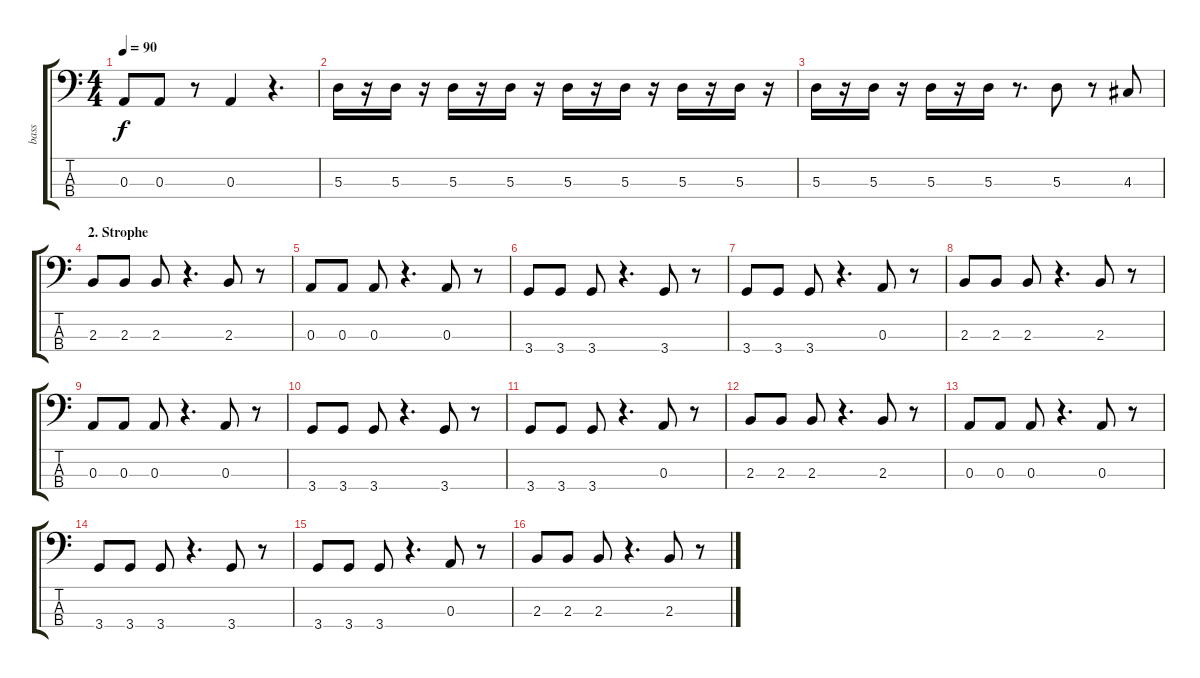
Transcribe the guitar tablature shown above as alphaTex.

\track ("bass" "bass") {instrument electricbassfinger}
\staff {score tabs}
\tuning (G2 D2 A1 E1) {hide}
\ts (4 4)
\tempo 90
\clef f4
\ks c
0.3.8{dy f} 0.3.8 r.8 0.3.4 r.4{d} |
5.3.16 r.16 5.3.16 r.16 5.3.16 r.16 5.3.16 r.16 5.3.16 r.16 5.3.16 r.16 5.3.16 r.16 5.3.16 r.16 |
5.3.16 r.16 5.3.16 r.16 5.3.16 r.16 5.3.16 r.8{d} 5.3.8 r.8 4.3.8 |
\section ("" "2. Strophe")
2.3.8{volume 9} 2.3.8 2.3.8 r.4{d} 2.3.8 r.8 |
0.3.8 0.3.8 0.3.8 r.4{d} 0.3.8 r.8 |
3.4.8 3.4.8 3.4.8 r.4{d} 3.4.8 r.8 |
3.4.8 3.4.8 3.4.8 r.4{d} 0.3.8 r.8 |
2.3.8 2.3.8 2.3.8 r.4{d} 2.3.8 r.8 |
0.3.8 0.3.8 0.3.8 r.4{d} 0.3.8 r.8 |
3.4.8 3.4.8 3.4.8 r.4{d} 3.4.8 r.8 |
3.4.8 3.4.8 3.4.8 r.4{d} 0.3.8 r.8 |
2.3.8 2.3.8 2.3.8 r.4{d} 2.3.8 r.8 |
0.3.8 0.3.8 0.3.8 r.4{d} 0.3.8 r.8 |
3.4.8 3.4.8 3.4.8 r.4{d} 3.4.8 r.8 |
3.4.8 3.4.8 3.4.8 r.4{d} 0.3.8 r.8 |
2.3.8 2.3.8 2.3.8 r.4{d} 2.3.8 r.8
